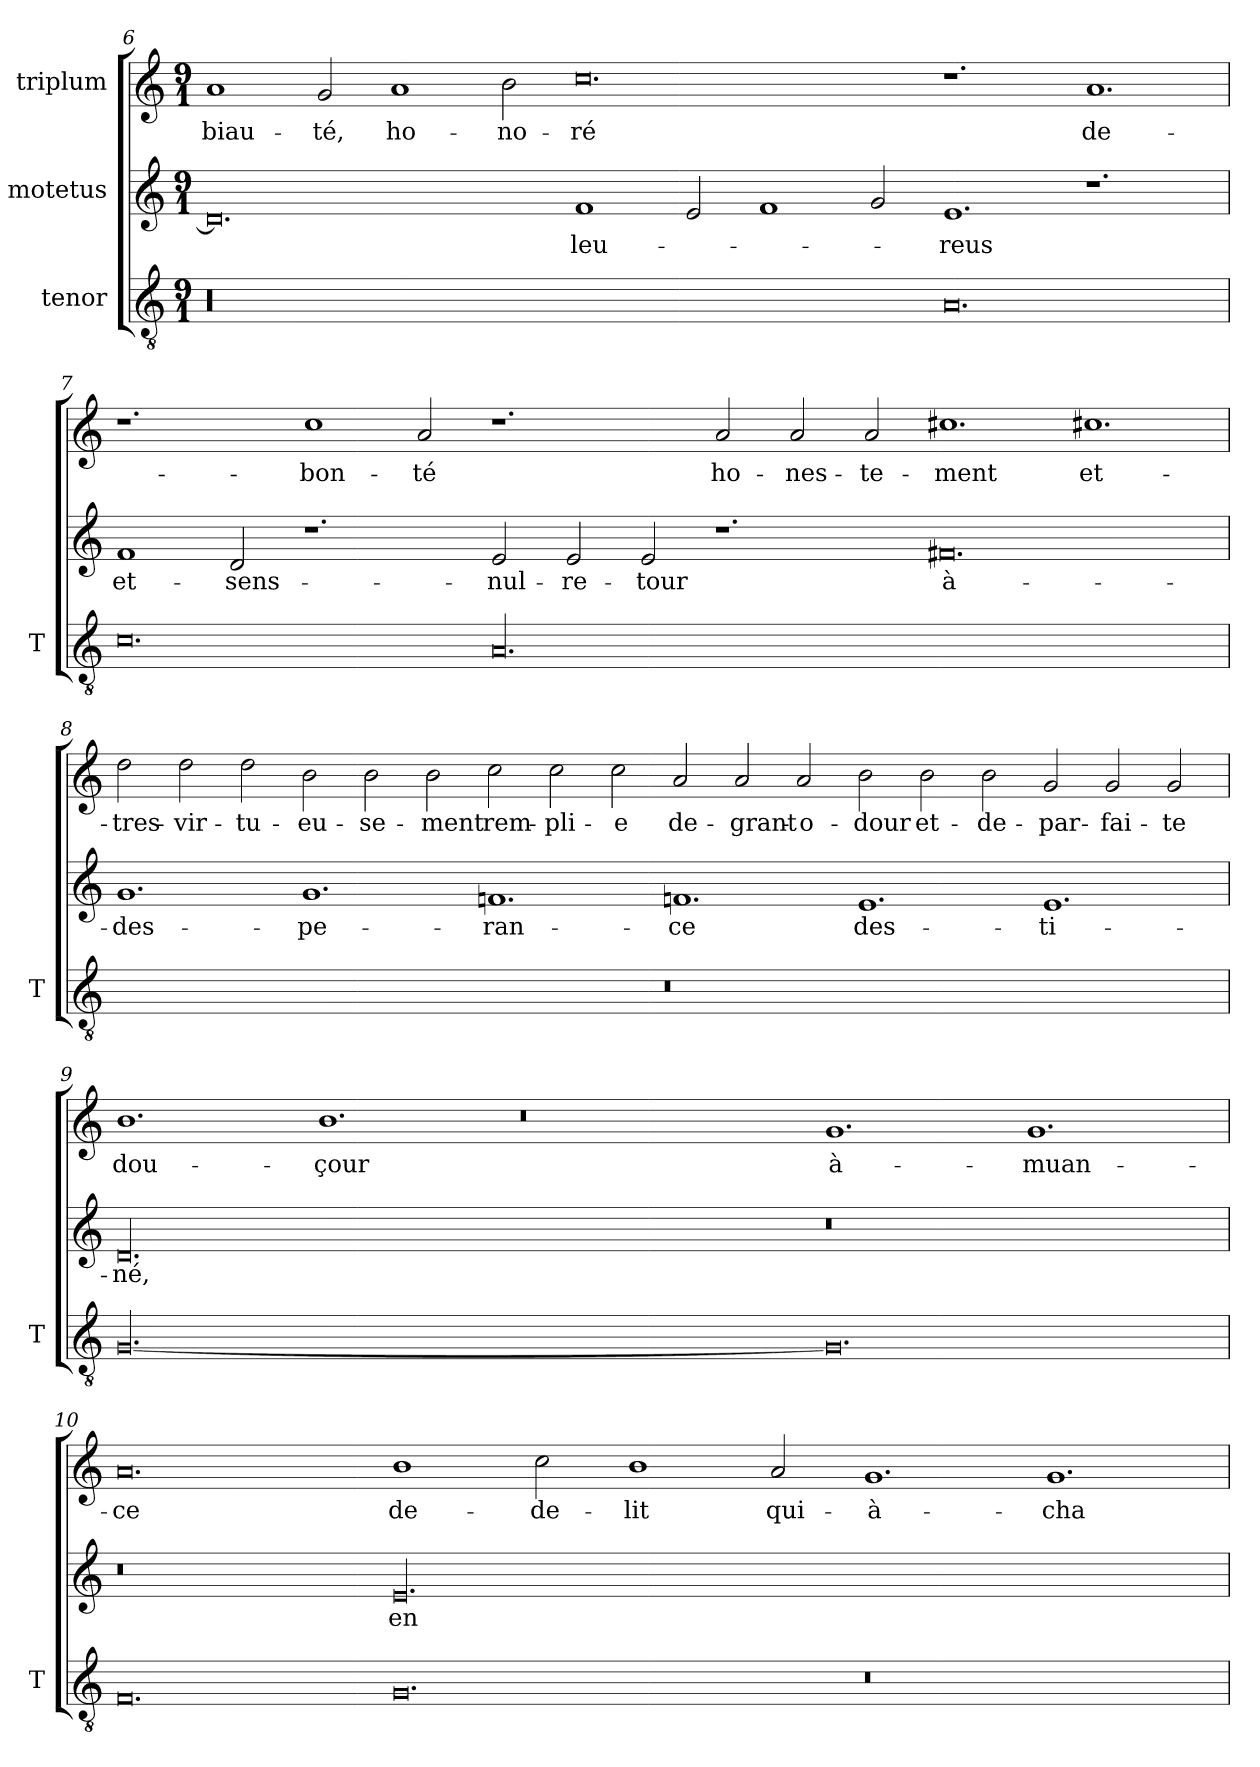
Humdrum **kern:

**kern	**kern	**text	**kern	**text
*part3	*part2	*part2	*part1	*part1
*staff3	*staff2	*staff2	*staff1	*staff1
*I"tenor	*I"motetus	*	*I"triplum	*
*I'T	*	*	*	*
*clefGv2	*clefG2	*	*clefG2	*
*k[]	*k[]	*	*k[]	*
*C:	*C:	*	*C:	*
*M9/1	*M9/1	*	*M9/1	*
=6	=6	=6	=6	=6
00.r	0.d/]	.	1a/	biau-
.	.	.	2g/	-té,
.	.	.	1a/	ho-
.	.	.	2b\	-no-
.	1f/	-leu-	0.cc\	-ré
.	2e/	.	.	.
.	1f/	.	.	.
.	2g/	.	.	.
0.A/	1.e/	-reus	1.r	.
.	1.r	.	1.a/	de-
!!LO:PB:g=z
=7	=7	=7	=7	=7
0.c\	1f/	et-	1.r	.
.	2d/	sens-	.	.
.	1.r	.	1cc\	bon-
.	.	.	2a/	-té
00.A/	2e/	nul-	1.r	.
.	2e/	re-	.	.
.	2e/	-tour	.	.
.	1.r	.	2a/	ho-
.	.	.	2a/	-nes-
.	.	.	2a/	-te-
.	0.f#X/	à-	1.cc#X\	-ment
.	.	.	1.cc#X\	et-
!!LO:LB:g=z
=8	=8	=8	=8	=8
1%9r	1.g/	des-	2dd\	tres-
.	.	.	2dd\	vir-
.	.	.	2dd\	-tu-
.	1.g/	-pe-	2b\	-eu-
.	.	.	2b\	-se-
.	.	.	2b\	-ment
.	1.fn/	-ran-	2cc\	rem-
.	.	.	2cc\	-pli-
.	.	.	2cc\	-e
.	1.fn/	-ce	2a/	de-
.	.	.	2a/	grant-
.	.	.	2a/	o-
.	1.e/	des-	2b\	-dour
.	.	.	2b\	et-
.	.	.	2b\	de-
.	1.e/	-ti-	2g/	par-
.	.	.	2g/	-fai-
.	.	.	2g/	-te
=9	=9	=9	=9	=9
[00.G/	00.d/	-né,	1.b\	dou-
.	.	.	1.b\	-çour
.	.	.	0.r	.
0.G/]	0.r	.	1.g/	à-
.	.	.	1.g/	muan-
!!LO:LB:g=z
=10	=10	=10	=10	=10
0.F/	0.r	.	0.a/	-ce
0.G/	00.e/	en-	1b\	de-
.	.	.	2cc\	de-
.	.	.	1b\	-lit
.	.	.	2a/	qui-
0.r	.	.	1.g/	à-
.	.	.	1.g/	cha-
=	=	=	=	=
*-	*-	*-	*-	*-
